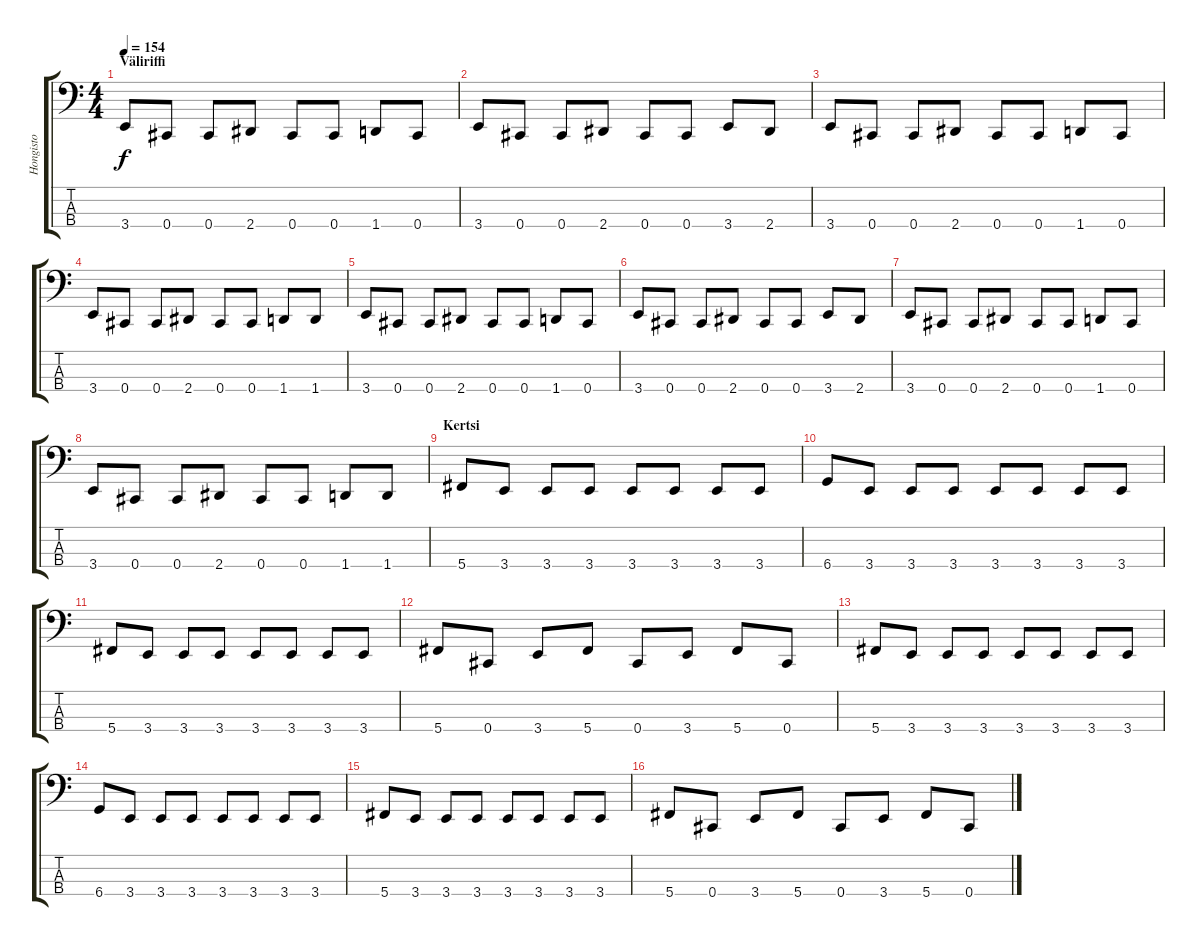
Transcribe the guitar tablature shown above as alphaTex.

\track ("Hongisto" "Hongisto") {instrument electricbasspick}
\staff {score tabs}
\tuning (E2 B1 Gb1 Db1) {hide}
\ts (4 4)
\section ("" "Väliriffi")
\tempo 154
\clef f4
\ks c
3.4.8{dy f} 0.4.8 0.4.8 2.4.8 0.4.8 0.4.8 1.4.8 0.4.8 |
3.4.8 0.4.8 0.4.8 2.4.8 0.4.8 0.4.8 3.4.8 2.4.8 |
3.4.8 0.4.8 0.4.8 2.4.8 0.4.8 0.4.8 1.4.8 0.4.8 |
3.4.8 0.4.8 0.4.8 2.4.8 0.4.8 0.4.8 1.4.8 1.4.8 |
3.4.8 0.4.8 0.4.8 2.4.8 0.4.8 0.4.8 1.4.8 0.4.8 |
3.4.8 0.4.8 0.4.8 2.4.8 0.4.8 0.4.8 3.4.8 2.4.8 |
3.4.8 0.4.8 0.4.8 2.4.8 0.4.8 0.4.8 1.4.8 0.4.8 |
3.4.8 0.4.8 0.4.8 2.4.8 0.4.8 0.4.8 1.4.8 1.4.8 |
\section ("" "Kertsi")
5.4.8 3.4.8 3.4.8 3.4.8 3.4.8 3.4.8 3.4.8 3.4.8 |
6.4.8 3.4.8 3.4.8 3.4.8 3.4.8 3.4.8 3.4.8 3.4.8 |
5.4.8 3.4.8 3.4.8 3.4.8 3.4.8 3.4.8 3.4.8 3.4.8 |
5.4.8 0.4.8 3.4.8 5.4.8 0.4.8 3.4.8 5.4.8 0.4.8 |
5.4.8 3.4.8 3.4.8 3.4.8 3.4.8 3.4.8 3.4.8 3.4.8 |
6.4.8 3.4.8 3.4.8 3.4.8 3.4.8 3.4.8 3.4.8 3.4.8 |
5.4.8 3.4.8 3.4.8 3.4.8 3.4.8 3.4.8 3.4.8 3.4.8 |
5.4.8 0.4.8 3.4.8 5.4.8 0.4.8 3.4.8 5.4.8 0.4.8
